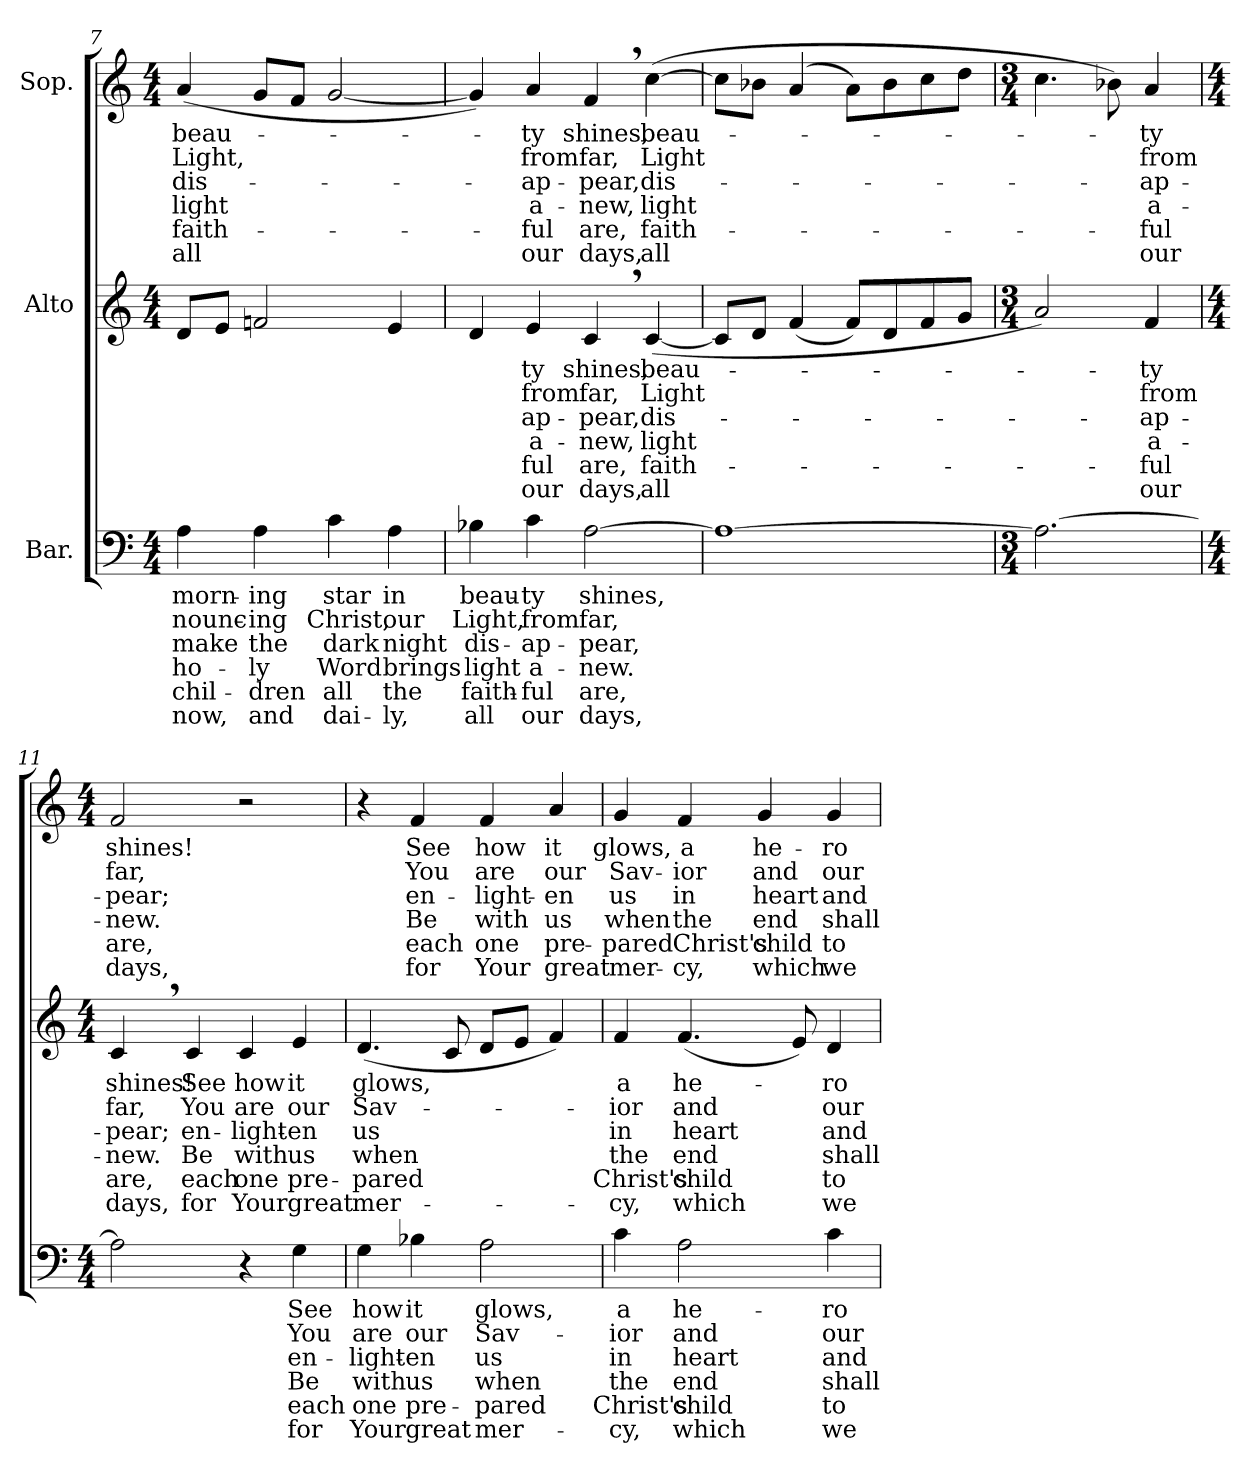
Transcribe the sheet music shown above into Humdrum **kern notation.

**kern	**text	**text	**text	**text	**text	**text	**kern	**text	**text	**text	**text	**text	**text	**kern	**text	**text	**text	**text	**text	**text
*part3	*part3	*part3	*part3	*part3	*part3	*part3	*part2	*part2	*part2	*part2	*part2	*part2	*part2	*part1	*part1	*part1	*part1	*part1	*part1	*part1
*staff3	*staff3	*staff3	*staff3	*staff3	*staff3	*staff3	*staff2	*staff2	*staff2	*staff2	*staff2	*staff2	*staff2	*staff1	*staff1	*staff1	*staff1	*staff1	*staff1	*staff1
*I"Bar.	*	*	*	*	*	*	*I"Alto	*	*	*	*	*	*	*I"Sop.	*	*	*	*	*	*
!!LO:PB:g=z
*clefF4	*	*	*	*	*	*	*clefG2	*	*	*	*	*	*	*clefG2	*	*	*	*	*	*
*k[]	*	*	*	*	*	*	*k[]	*	*	*	*	*	*	*k[]	*	*	*	*	*	*
*C:	*	*	*	*	*	*	*C:	*	*	*	*	*	*	*C:	*	*	*	*	*	*
*M4/4	*	*	*	*	*	*	*M4/4	*	*	*	*	*	*	*M4/4	*	*	*	*	*	*
=7	=7	=7	=7	=7	=7	=7	=7	=7	=7	=7	=7	=7	=7	=7	=7	=7	=7	=7	=7	=7
!	!LO:LY:b	!LO:LY:b	!LO:LY:b	!LO:LY:b	!LO:LY:b	!LO:LY:b	!	!	!	!	!	!	!	!	!LO:LY:b	!LO:LY:b	!LO:LY:b	!LO:LY:b	!LO:LY:b	!LO:LY:b
4A\	morn-	-nounc-	make	ho-	chil-	now,	8d/L	.	.	.	.	.	.	(<4a/	beau-	Light,	dis-	light	faith-	all
.	.	.	.	.	.	.	8e/J	.	.	.	.	.	.	.	.	.	.	.	.	.
!	!LO:LY:b	!LO:LY:b	!LO:LY:b	!LO:LY:b	!LO:LY:b	!LO:LY:b	!	!	!	!	!	!	!	!	!	!	!	!	!	!
4A\	-ing	-ing	the	-ly	-dren	and	2fn/	.	.	.	.	.	.	8g/L	.	.	.	.	.	.
.	.	.	.	.	.	.	.	.	.	.	.	.	.	8f/J	.	.	.	.	.	.
!	!LO:LY:b	!LO:LY:b	!LO:LY:b	!LO:LY:b	!LO:LY:b	!LO:LY:b	!	!	!	!	!	!	!	!	!	!	!	!	!	!
4c\	star	Christ,	dark	Word	all	dai-	.	.	.	.	.	.	.	[2g/	.	.	.	.	.	.
!	!LO:LY:b	!LO:LY:b	!LO:LY:b	!LO:LY:b	!LO:LY:b	!LO:LY:b	!	!	!	!	!	!	!	!	!	!	!	!	!	!
4A\	in	our	night	brings	the	-ly,	4e/	.	.	.	.	.	.	.	.	.	.	.	.	.
=8	=8	=8	=8	=8	=8	=8	=8	=8	=8	=8	=8	=8	=8	=8	=8	=8	=8	=8	=8	=8
!	!LO:LY:b	!LO:LY:b	!LO:LY:b	!LO:LY:b	!LO:LY:b	!LO:LY:b	!	!	!	!	!	!	!	!	!	!	!	!	!	!
4B-X\	beau-	Light,	dis-	light	faith-	all	4d/	.	.	.	.	.	.	4g/])	.	.	.	.	.	.
!	!LO:LY:b	!LO:LY:b	!LO:LY:b	!LO:LY:b	!LO:LY:b	!LO:LY:b	!	!LO:LY:b	!LO:LY:b	!LO:LY:b	!LO:LY:b	!LO:LY:b	!LO:LY:b	!	!LO:LY:b	!LO:LY:b	!LO:LY:b	!LO:LY:b	!LO:LY:b	!LO:LY:b
4c\	-ty	from	-ap-	a-	-ful	our	4e/	-ty	from	-ap-	a-	-ful	our	4a/	-ty	from	-ap-	a-	-ful	our
!	!LO:LY:b	!LO:LY:b	!LO:LY:b	!LO:LY:b	!LO:LY:b	!LO:LY:b	!	!LO:LY:b	!LO:LY:b	!LO:LY:b	!LO:LY:b	!LO:LY:b	!LO:LY:b	!	!LO:LY:b	!LO:LY:b	!LO:LY:b	!LO:LY:b	!LO:LY:b	!LO:LY:b
[2A\	shines,	far,	-pear,	-new.	are,	days,	4c,>/	shines,	far,	-pear,	-new,	are,	days,	4f,>/	shines,	far,	-pear,	-new,	are,	days,
!	!	!	!	!	!	!	!	!LO:LY:b	!LO:LY:b	!LO:LY:b	!LO:LY:b	!LO:LY:b	!LO:LY:b	!	!LO:LY:b	!LO:LY:b	!LO:LY:b	!LO:LY:b	!LO:LY:b	!LO:LY:b
.	.	.	.	.	.	.	(<[4c/	beau-	Light	dis-	light	faith-	all	(>[4cc\	beau-	Light	dis-	light	faith-	all
=9	=9	=9	=9	=9	=9	=9	=9	=9	=9	=9	=9	=9	=9	=9	=9	=9	=9	=9	=9	=9
1A_	.	.	.	.	.	.	8c/L]	.	.	.	.	.	.	8cc\L]	.	.	.	.	.	.
.	.	.	.	.	.	.	8d/J	.	.	.	.	.	.	8b-X\J	.	.	.	.	.	.
.	.	.	.	.	.	.	(<4f/	.	.	.	.	.	.	(4a/	.	.	.	.	.	.
.	.	.	.	.	.	.	8f/L)	.	.	.	.	.	.	8a\L)	.	.	.	.	.	.
.	.	.	.	.	.	.	8d/	.	.	.	.	.	.	8b-\	.	.	.	.	.	.
.	.	.	.	.	.	.	8f/	.	.	.	.	.	.	8cc\	.	.	.	.	.	.
.	.	.	.	.	.	.	8g/J	.	.	.	.	.	.	8dd\J	.	.	.	.	.	.
=10	=10	=10	=10	=10	=10	=10	=10	=10	=10	=10	=10	=10	=10	=10	=10	=10	=10	=10	=10	=10
*M3/4	*	*	*	*	*	*	*M3/4	*	*	*	*	*	*	*M3/4	*	*	*	*	*	*
2.A\_	.	.	.	.	.	.	2a/)	.	.	.	.	.	.	4.cc\	.	.	.	.	.	.
.	.	.	.	.	.	.	.	.	.	.	.	.	.	8b-X\)	.	.	.	.	.	.
!	!	!	!	!	!	!	!	!LO:LY:b	!LO:LY:b	!LO:LY:b	!LO:LY:b	!LO:LY:b	!LO:LY:b	!	!LO:LY:b	!LO:LY:b	!LO:LY:b	!LO:LY:b	!LO:LY:b	!LO:LY:b
.	.	.	.	.	.	.	4f/	-ty	from	-ap-	a-	-ful	our	4a/	-ty	from	-ap-	a-	-ful	our
!!LO:LB:g=z
=11	=11	=11	=11	=11	=11	=11	=11	=11	=11	=11	=11	=11	=11	=11	=11	=11	=11	=11	=11	=11
*M4/4	*	*	*	*	*	*	*M4/4	*	*	*	*	*	*	*M4/4	*	*	*	*	*	*
!	!	!	!	!	!	!	!	!LO:LY:b	!LO:LY:b	!LO:LY:b	!LO:LY:b	!LO:LY:b	!LO:LY:b	!	!LO:LY:b	!LO:LY:b	!LO:LY:b	!LO:LY:b	!LO:LY:b	!LO:LY:b
2A\]	.	.	.	.	.	.	4c,>/	shines!	far,	-pear;	-new.	are,	days,	2f/	shines!	far,	-pear;	-new.	are,	days,
!	!	!	!	!	!	!	!	!LO:LY:b	!LO:LY:b	!LO:LY:b	!LO:LY:b	!LO:LY:b	!LO:LY:b	!	!	!	!	!	!	!
.	.	.	.	.	.	.	4c/	See	You	en-	Be	each	for	.	.	.	.	.	.	.
!	!	!	!	!	!	!	!	!LO:LY:b	!LO:LY:b	!LO:LY:b	!LO:LY:b	!LO:LY:b	!LO:LY:b	!	!	!	!	!	!	!
4r	.	.	.	.	.	.	4c/	how	are	-light-	with	one	Your	2r	.	.	.	.	.	.
!	!LO:LY:b	!LO:LY:b	!LO:LY:b	!LO:LY:b	!LO:LY:b	!LO:LY:b	!	!LO:LY:b	!LO:LY:b	!LO:LY:b	!LO:LY:b	!LO:LY:b	!LO:LY:b	!	!	!	!	!	!	!
4G\	See	You	en-	Be	each	for	4e/	it	our	-en	us	pre-	great	.	.	.	.	.	.	.
=12	=12	=12	=12	=12	=12	=12	=12	=12	=12	=12	=12	=12	=12	=12	=12	=12	=12	=12	=12	=12
!	!LO:LY:b	!LO:LY:b	!LO:LY:b	!LO:LY:b	!LO:LY:b	!LO:LY:b	!	!LO:LY:b	!LO:LY:b	!LO:LY:b	!LO:LY:b	!LO:LY:b	!LO:LY:b	!	!	!	!	!	!	!
4G\	how	are	-light-	with	one	Your	(<4.d/	glows,	Sav-	us	when	-pared	mer-	4r	.	.	.	.	.	.
!	!LO:LY:b	!LO:LY:b	!LO:LY:b	!LO:LY:b	!LO:LY:b	!LO:LY:b	!	!	!	!	!	!	!	!	!LO:LY:b	!LO:LY:b	!LO:LY:b	!LO:LY:b	!LO:LY:b	!LO:LY:b
4B-X\	it	our	-en	us	pre-	great	.	.	.	.	.	.	.	4f/	See	You	en-	Be	each	for
.	.	.	.	.	.	.	8c/	.	.	.	.	.	.	.	.	.	.	.	.	.
!	!LO:LY:b	!LO:LY:b	!LO:LY:b	!LO:LY:b	!LO:LY:b	!LO:LY:b	!	!	!	!	!	!	!	!	!LO:LY:b	!LO:LY:b	!LO:LY:b	!LO:LY:b	!LO:LY:b	!LO:LY:b
2A\	glows,	Sav-	us	when	-pared	mer-	8d/L	.	.	.	.	.	.	4f/	how	are	-light-	with	one	Your
.	.	.	.	.	.	.	8e/J	.	.	.	.	.	.	.	.	.	.	.	.	.
!	!	!	!	!	!	!	!	!	!	!	!	!	!	!	!LO:LY:b	!LO:LY:b	!LO:LY:b	!LO:LY:b	!LO:LY:b	!LO:LY:b
.	.	.	.	.	.	.	4f/)	.	.	.	.	.	.	4a/	it	our	-en	us	pre-	great
=13	=13	=13	=13	=13	=13	=13	=13	=13	=13	=13	=13	=13	=13	=13	=13	=13	=13	=13	=13	=13
!	!LO:LY:b	!LO:LY:b	!LO:LY:b	!LO:LY:b	!LO:LY:b	!LO:LY:b	!	!LO:LY:b	!LO:LY:b	!LO:LY:b	!LO:LY:b	!LO:LY:b	!LO:LY:b	!	!LO:LY:b	!LO:LY:b	!LO:LY:b	!LO:LY:b	!LO:LY:b	!LO:LY:b
4c\	a	-ior	in	the	Christ's	-cy,	4f/	a	-ior	in	the	Christ's	-cy,	4g/	glows,	Sav-	us	when	-pared	mer-
!	!LO:LY:b	!LO:LY:b	!LO:LY:b	!LO:LY:b	!LO:LY:b	!LO:LY:b	!	!LO:LY:b	!LO:LY:b	!LO:LY:b	!LO:LY:b	!LO:LY:b	!LO:LY:b	!	!LO:LY:b	!LO:LY:b	!LO:LY:b	!LO:LY:b	!LO:LY:b	!LO:LY:b
2A\	he-	and	heart	end	child	which	(<4.f/	he-	and	heart	end	child	which	4f/	a	-ior	in	the	Christ's	-cy,
!	!	!	!	!	!	!	!	!	!	!	!	!	!	!	!LO:LY:b	!LO:LY:b	!LO:LY:b	!LO:LY:b	!LO:LY:b	!LO:LY:b
.	.	.	.	.	.	.	.	.	.	.	.	.	.	4g/	he-	and	heart	end	child	which
.	.	.	.	.	.	.	8e/)	.	.	.	.	.	.	.	.	.	.	.	.	.
!	!LO:LY:b	!LO:LY:b	!LO:LY:b	!LO:LY:b	!LO:LY:b	!LO:LY:b	!	!LO:LY:b	!LO:LY:b	!LO:LY:b	!LO:LY:b	!LO:LY:b	!LO:LY:b	!	!LO:LY:b	!LO:LY:b	!LO:LY:b	!LO:LY:b	!LO:LY:b	!LO:LY:b
4c\	-ro	our	and	shall	to	we	4d/	-ro	our	and	shall	to	we	4g/	-ro	our	and	shall	to	we
=	=	=	=	=	=	=	=	=	=	=	=	=	=	=	=	=	=	=	=	=
*-	*-	*-	*-	*-	*-	*-	*-	*-	*-	*-	*-	*-	*-	*-	*-	*-	*-	*-	*-	*-
